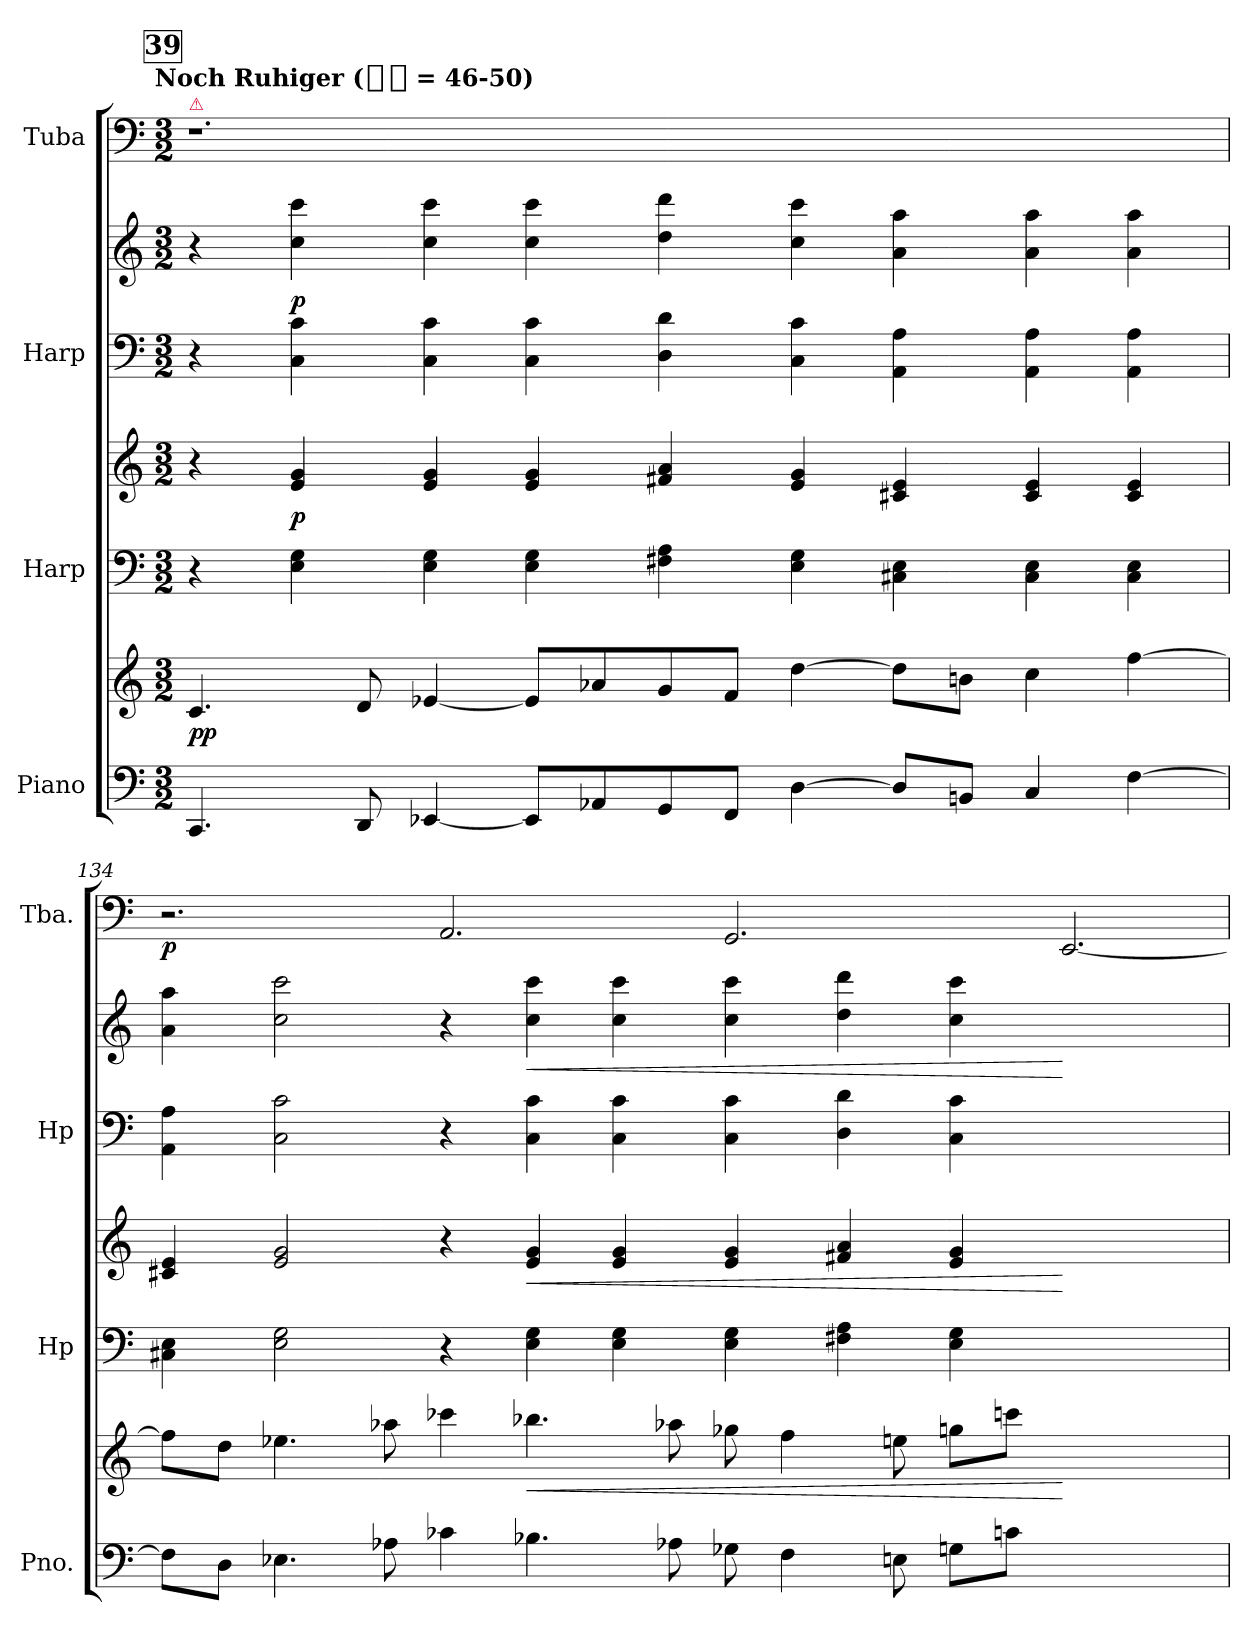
**kern	**kern	**dynam	**kern	**kern	**dynam	**kern	**kern	**dynam	**kern	**dynam
*part4	*part4	*part4	*part3	*part3	*part3	*part2	*part2	*part2	*part1	*part1
*staff7	*staff6	*staff6/7	*staff5	*staff4	*staff4/5	*staff3	*staff2	*staff2/3	*staff1	*staff1
*I"Piano	*	*	*I"Harp	*	*	*I"Harp	*	*	*I"Tuba	*
*I'Pno.	*	*	*I'Hp	*	*	*I'Hp	*	*	*I'Tba.	*
*clefF4	*clefG2	*	*clefF4	*clefG2	*	*clefF4	*clefG2	*	*clefF4	*
*k[]	*k[]	*	*k[]	*k[]	*	*k[]	*k[]	*	*k[]	*
!!LO:TX:omd:t=Noch Ruhiger ([half-dot] = 46-50)
*M3/2	*M3/2	*	*M3/2	*M3/2	*	*M3/2	*M3/2	*	*M3/2	*
*MM138	*MM138	*	*MM138	*MM138	*	*MM138	*MM138	*	*MM138	*
!!LO:REH:place=s1:t=39
=133	=133	=133	=133	=133	=133	=133	=133	=133	=133	=133
!	!	!	!	!	!	!	!	!	!LO:TX:a:color=crimson:t=⚠	!
4.CC	4.c	pp	4r	4r	.	4r	4r	.	1.r	.
.	.	.	4E 4G	4e 4g	p	4C 4c	4cc 4ccc	p	.	.
8DD	8d	.	.	.	.	.	.	.	.	.
[4EE-X	[4e-X	.	4E 4G	4e 4g	.	4C 4c	4cc 4ccc	.	.	.
8EE-L]	8e-L]	.	4E 4G	4e 4g	.	4C 4c	4cc 4ccc	.	.	.
8AA-X	8a-X	.	.	.	.	.	.	.	.	.
8GG	8g	.	4F#X 4A	4f#X 4a	.	4D 4d	4dd 4ddd	.	.	.
8FFJ	8fJ	.	.	.	.	.	.	.	.	.
[4D	[4dd	.	4E 4G	4e 4g	.	4C 4c	4cc 4ccc	.	.	.
8DL]	8ddL]	.	4C#X 4E	4c#X 4e	.	4AA 4A	4a 4aa	.	2.ryy	.
8BBnJ	8bnJ	.	.	.	.	.	.	.	.	.
4C	4cc	.	4C# 4E	4c# 4e	.	4AA 4A	4a 4aa	.	.	.
[4F	[4ff	.	4C# 4E	4c# 4e	.	4AA 4A	4a 4aa	.	.	.
=134	=134	=134	=134	=134	=134	=134	=134	=134	=134	=134
8FL]	8ffL]	.	4C#X 4E	4c#X 4e	.	4AA 4A	4a 4aa	.	2.r	p
8DJ	8ddJ	.	.	.	.	.	.	.	.	.
4.E-X	4.ee-X	.	2E 2G	2e 2g	.	2C 2c	2cc 2ccc	.	.	.
8A-X	8aa-X	.	.	.	.	.	.	.	.	.
4c-X	4ccc-X	.	4r	4r	.	4r	4r	.	2.AA	.
!	!	!LO:HP:b	!	!	!LO:HP:b	!	!	!LO:HP:b	!	!
4.B-X	4.bb-X	<	4E 4G	4e 4g	<	4C 4c	4cc 4ccc	<	.	.
.	.	.	4E 4G	4e 4g	.	4C 4c	4cc 4ccc	.	.	.
8A-X	8aa-X	.	.	.	.	.	.	.	.	.
8G-X	8gg-X	.	4E 4G	4e 4g	.	4C 4c	4cc 4ccc	.	2.GG	.
4F	4ff	.	.	.	.	.	.	.	.	.
.	.	.	4F#X 4A	4f#X 4a	.	4D 4d	4dd 4ddd	.	.	.
8En	8een	.	.	.	.	.	.	.	.	.
8GnL	8ggnL	.	4E 4G	4e 4g	.	4C 4c	4cc 4ccc	.	.	.
8cnJ	8cccnJ	.	.	.	.	.	.	.	.	.
2.ryy	2.ryy	[	2.ryy	2.ryy	[	2.ryy	2.ryy	[	[2.EE	.
=	=	=	=	=	=	=	=	=	=	=
*-	*-	*-	*-	*-	*-	*-	*-	*-	*-	*-
